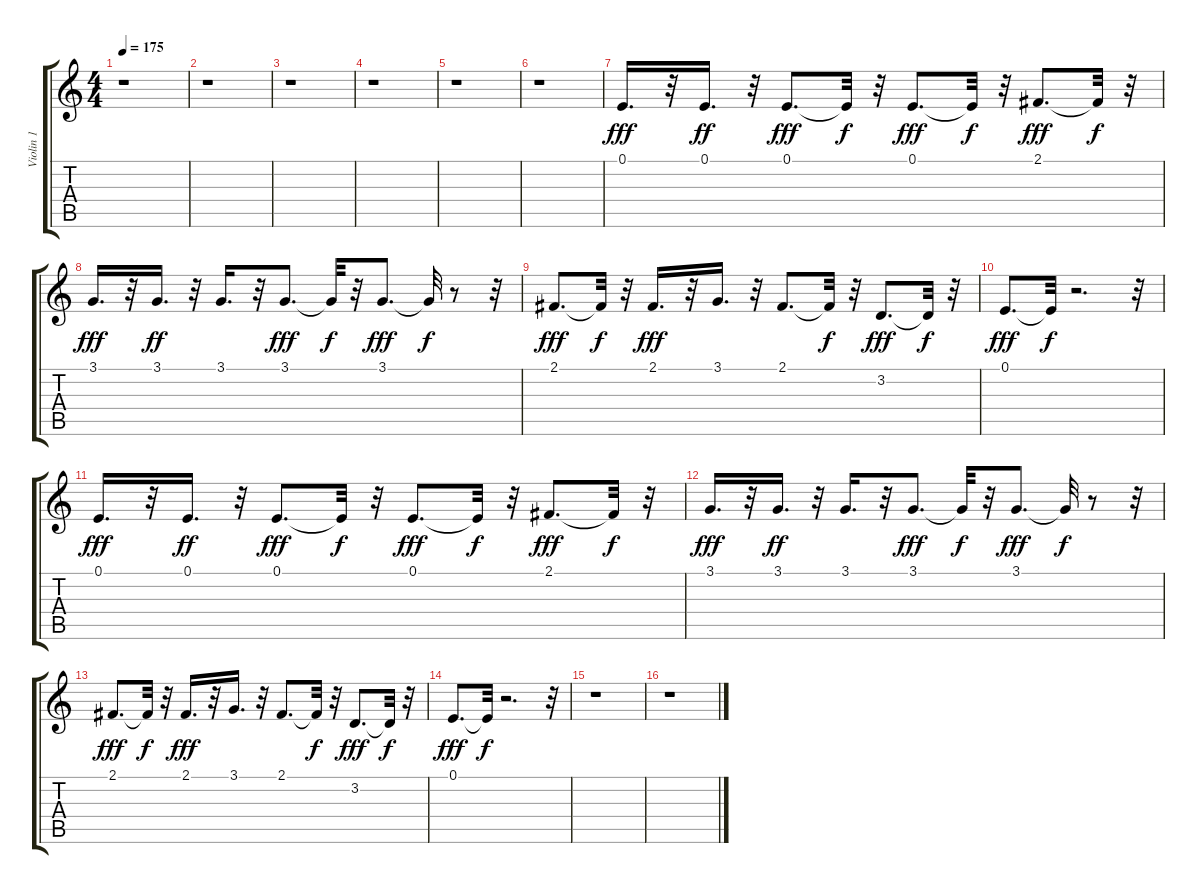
\track ("Violin 1" "Violin 1") {instrument fx5brightness}
\staff {score tabs}
\tuning (E4 B3 G3 D3 A2 E2) {hide}
\ts (4 4)
\tempo 175
\clef g2
\ks c
r.1{dy fff} |
r.1 |
r.1 |
r.1 |
r.1 |
r.1 |
0.1.16{d} r.32 0.1.16{d dy ff} r.32 0.1.8{d dy fff} 0.1{t}.32{dy f} r.32 0.1.8{d dy fff} 0.1{t}.32{dy f} r.32 2.1.8{d dy fff} 2.1{t}.32{dy f} r.32 |
3.1.16{d dy fff} r.32 3.1.16{d dy ff} r.32 3.1.16{d} r.32 3.1.8{d dy fff} 3.1{t}.32{dy f} r.32 3.1.8{d dy fff} 3.1{t}.32{dy f} r.8 r.32 |
2.1.8{d dy fff} 2.1{t}.32{dy f} r.32 2.1.16{d dy fff} r.32 3.1.16{d} r.32 2.1.8{d} 2.1{t}.32{dy f} r.32 3.2.8{d dy fff} 3.2{t}.32{dy f} r.32 |
0.1.8{d dy fff} 0.1{t}.32{dy f} r.2{d} r.32 |
0.1.16{d dy fff} r.32 0.1.16{d dy ff} r.32 0.1.8{d dy fff} 0.1{t}.32{dy f} r.32 0.1.8{d dy fff} 0.1{t}.32{dy f} r.32 2.1.8{d dy fff} 2.1{t}.32{dy f} r.32 |
3.1.16{d dy fff} r.32 3.1.16{d dy ff} r.32 3.1.16{d} r.32 3.1.8{d dy fff} 3.1{t}.32{dy f} r.32 3.1.8{d dy fff} 3.1{t}.32{dy f} r.8 r.32 |
2.1.8{d dy fff} 2.1{t}.32{dy f} r.32 2.1.16{d dy fff} r.32 3.1.16{d} r.32 2.1.8{d} 2.1{t}.32{dy f} r.32 3.2.8{d dy fff} 3.2{t}.32{dy f} r.32 |
0.1.8{d dy fff} 0.1{t}.32{dy f} r.2{d} r.32 |
r.1 |
r.1
